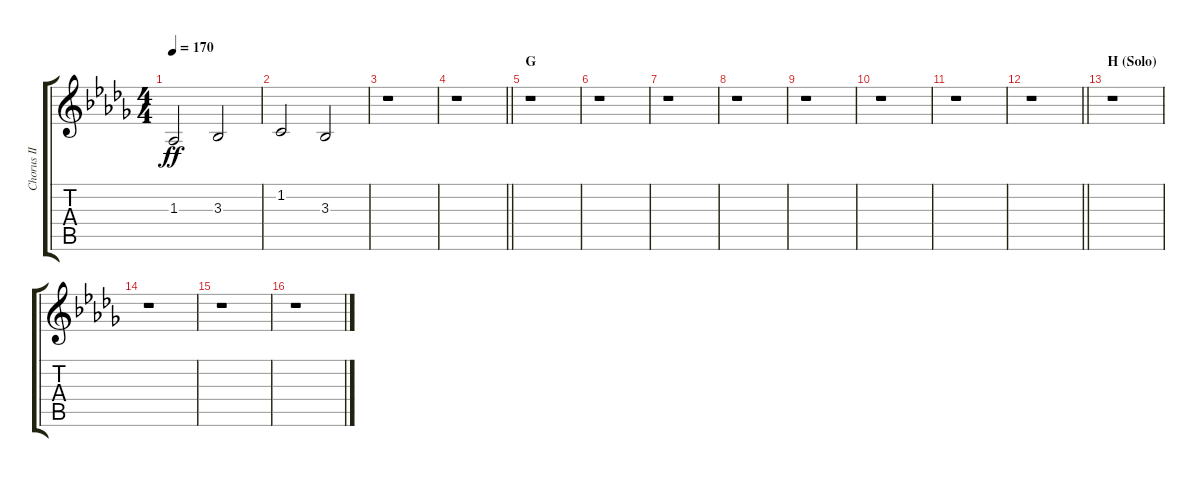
\track ("Chorus II" "Chorus II") {instrument voiceoohs}
\staff {score tabs}
\tuning (E4 B3 G3 D3 A2 E2) {hide}
\ts (4 4)
\tempo 170
\clef g2
\ks db
1.3.2{dy ff} 3.3.2 |
1.2.2 3.3.2 |
r.1 |
\barLineRight lightlight
r.1 |
\section ("" "G")
r.1 |
r.1 |
r.1 |
r.1 |
r.1 |
r.1 |
r.1 |
\barLineRight lightlight
r.1 |
\section ("" "H (Solo)")
r.1 |
r.1 |
r.1 |
r.1
